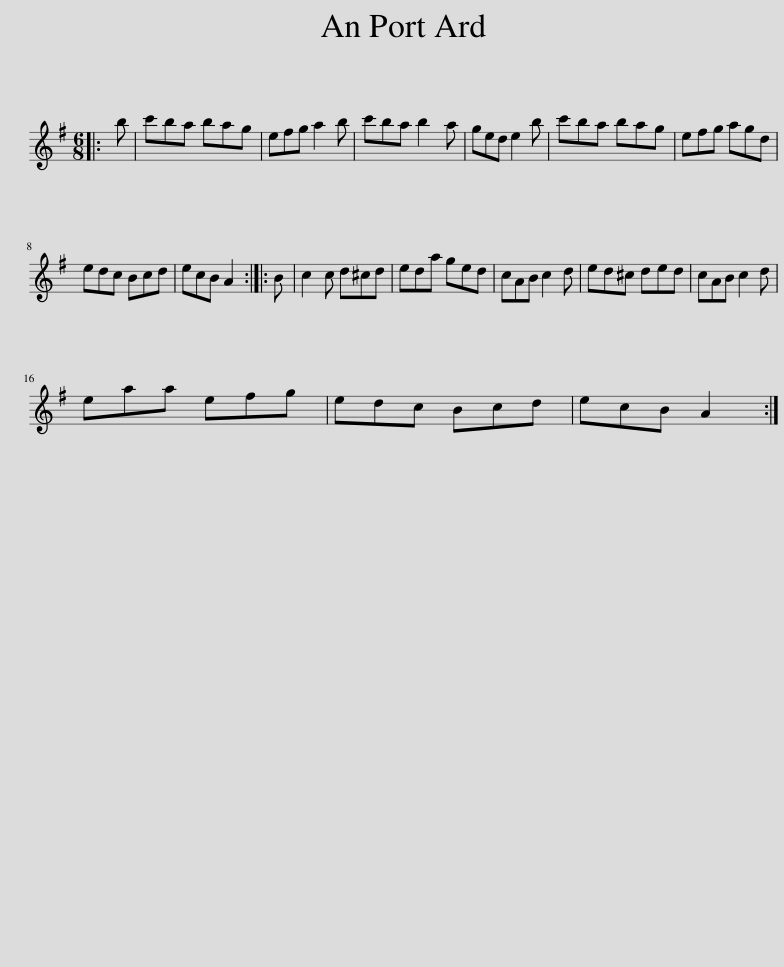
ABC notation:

X:1
L:1/8
M:6/8
I:linebreak $
K:G
V:1 treble
V:1
|: b | c'ba bag | efg a2 b | c'ba b2 a | ged e2 b | %5
 c'ba bag | efg agd |$ edc Bcd | ecB A2 :: B | %10
 c2 c d^cd | eda ged | cAB c2 d | ed^c ded | cAB c2 d |$ %15
 eaa efg | edc Bcd | ecB A2 :| %18
